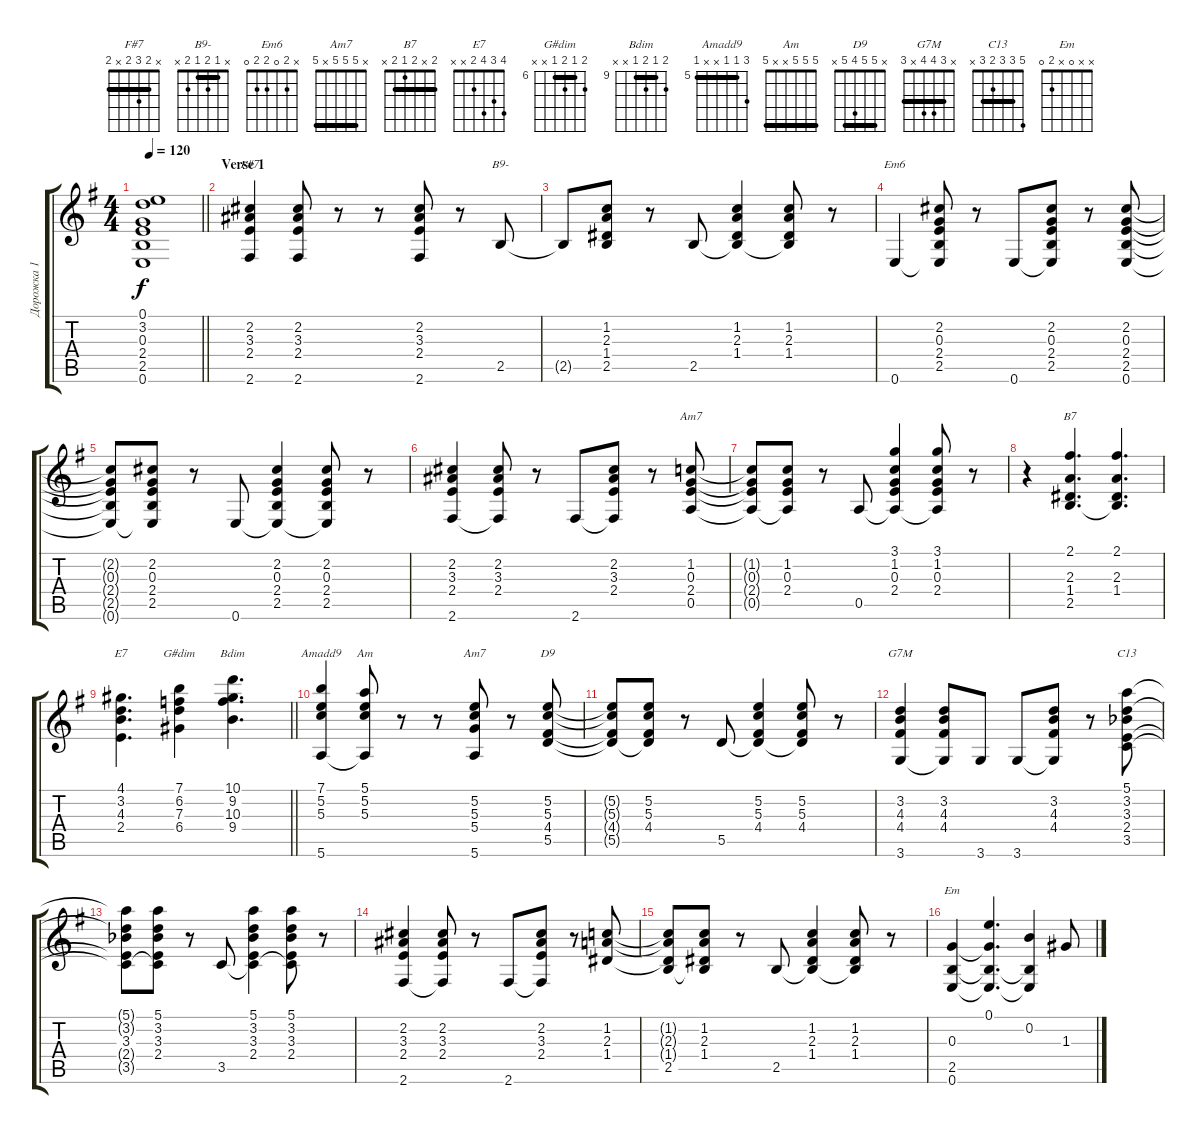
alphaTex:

\track ("Дорожка 1" "Дорожка 1") {instrument acousticguitarsteel}
\staff {score tabs}
\tuning (E4 B3 G3 D3 A2 E2) {hide}
\chord ("F#7" x 2 3 2 x 2) {barre 2}
\chord ("B9-" x 1 2 1 2 x) {barre 1}
\chord ("Em6" x 2 0 2 2 0)
\chord ("Am7" x 1 0 2 0 x)
\chord ("B7" 2 x 2 1 2 x) {barre 2}
\chord ("E7" 4 3 4 2 x x)
\chord ("G#dim" 7 6 7 6 x x) {firstfret 6 barre 6}
\chord ("Bdim" 10 9 10 9 x x) {firstfret 9 barre 9}
\chord ("Amadd9" 7 5 5 x x 5) {firstfret 5 barre 5}
\chord ("Am" 5 5 5 x x 5) {barre 5}
\chord ("Am7" x 5 5 5 x 5) {barre 5}
\chord ("D9" x 5 5 4 5 x) {barre 5}
\chord ("G7M" x 3 4 4 x 3) {barre 3}
\chord ("C13" 5 3 3 2 3 x) {barre 3}
\chord ("Em" x x 0 x 2 0)
\ts (4 4)
\tempo 120
\clef g2
\barLineRight lightlight
\ks g
(0.1{t} 3.2{t} 0.3{t} 2.4{t} 2.5{t} 0.6{t}).1{dy f} |
\section ("" "Verse 1")
(2.2 3.3 2.4 2.6).4{ch "F#7"} (2.2 3.3 2.4 2.6).8 r.8 r.8 (2.2 3.3 2.4 2.6).8 r.8 2.5.8{ch "B9-"} |
2.5{t}.8 (1.2 2.3 1.4 2.5).8 r.8 2.5.8 (1.2 2.3 1.4 2.5{t}).4 (1.2 2.3 1.4 2.5{t}).8 r.8 |
0.6.4{ch "Em6"} (2.2 0.3 2.4 2.5 0.6{t}).8 r.8 0.6.8 (2.2 0.3 2.4 2.5 0.6{t}).8 r.8 (2.2 0.3 2.4 2.5 0.6).8 |
(2.2{t} 0.3{t} 2.4{t} 2.5{t} 0.6{t}).8 (2.2 0.3 2.4 2.5 0.6{t}).8 r.8 0.6.8 (2.2 0.3 2.4 2.5 0.6{t}).4 (2.2 0.3 2.4 2.5 0.6{t}).8 r.8 |
(2.2 3.3 2.4 2.6).4 (2.2 3.3 2.4 2.6{t}).8 r.8 2.6.8 (2.2 3.3 2.4 2.6{t}).8 r.8 (1.2 0.3 2.4 0.5).8{ch "Am7"} |
(1.2{t} 0.3{t} 2.4{t} 0.5{t}).8 (1.2 0.3 2.4 0.5{t}).8 r.8 0.5.8 (3.1 1.2 0.3 2.4 0.5{t}).4 (3.1 1.2 0.3 2.4 0.5{t}).8 r.8 |
r.4 (2.1 2.3 1.4 2.5).4{d ch "B7"} (2.1 2.3 1.4 2.5{t}).4{d} |
\barLineRight lightlight
(4.1 3.2 4.3 2.4).4{d ch "E7"} (7.1 6.2 7.3 6.4).4{ch "G#dim"} (10.1 9.2 10.3 9.4).4{d ch "Bdim"} |
(7.1 5.2 5.3 5.6).4{ch "Amadd9"} (5.1 5.2 5.3 5.6{t}).8{ch "Am"} r.8 r.8 (5.2 5.3 5.4 5.6).8{ch "Am7"} r.8 (5.2 5.3 4.4 5.5).8{ch "D9"} |
(5.2{t} 5.3{t} 4.4{t} 5.5{t}).8 (5.2 5.3 4.4 5.5{t}).8 r.8 5.5.8 (5.2 5.3 4.4 5.5{t}).4 (5.2 5.3 4.4 5.5{t}).8 r.8 |
(3.2 4.3 4.4 3.6).4{ch "G7M"} (3.2 4.3 4.4 3.6{t}).8 3.6.8 3.6.8 (3.2 4.3 4.4 3.6{t}).8 r.8 (5.1 3.2 3.3{acc b} 2.4 3.5).8{ch "C13"} |
(5.1{t} 3.2{t} 3.3{acc b} 2.4{t} 3.5{t}).8 (5.1 3.2 3.3{acc b} 2.4 3.5{t}).8 r.8 3.5.8 (5.1 3.2 3.3{acc b} 2.4 3.5{t}).4 (5.1 3.2 3.3{acc b} 2.4 3.5{t}).8 r.8 |
(2.2 3.3 2.4 2.6).4 (2.2 3.3 2.4 2.6{t}).8 r.8 2.6.8 (2.2 3.3 2.4 2.6{t}).8 r.8 (1.2 2.3 1.4).8 |
(1.2{t} 2.3{t} 1.4{t} 2.5).8 (1.2 2.3 1.4 2.5{t}).8 r.8 2.5.8 (1.2 2.3 1.4 2.5{t}).4 (1.2 2.3 1.4 2.5{t}).8 r.8 |
(0.3 2.5 0.6).4{ch "Em"} (0.1 0.3{t} 2.5{t} 0.6{t}).4{d} (0.2 2.5{t} 0.6{t}).4 1.3.8
